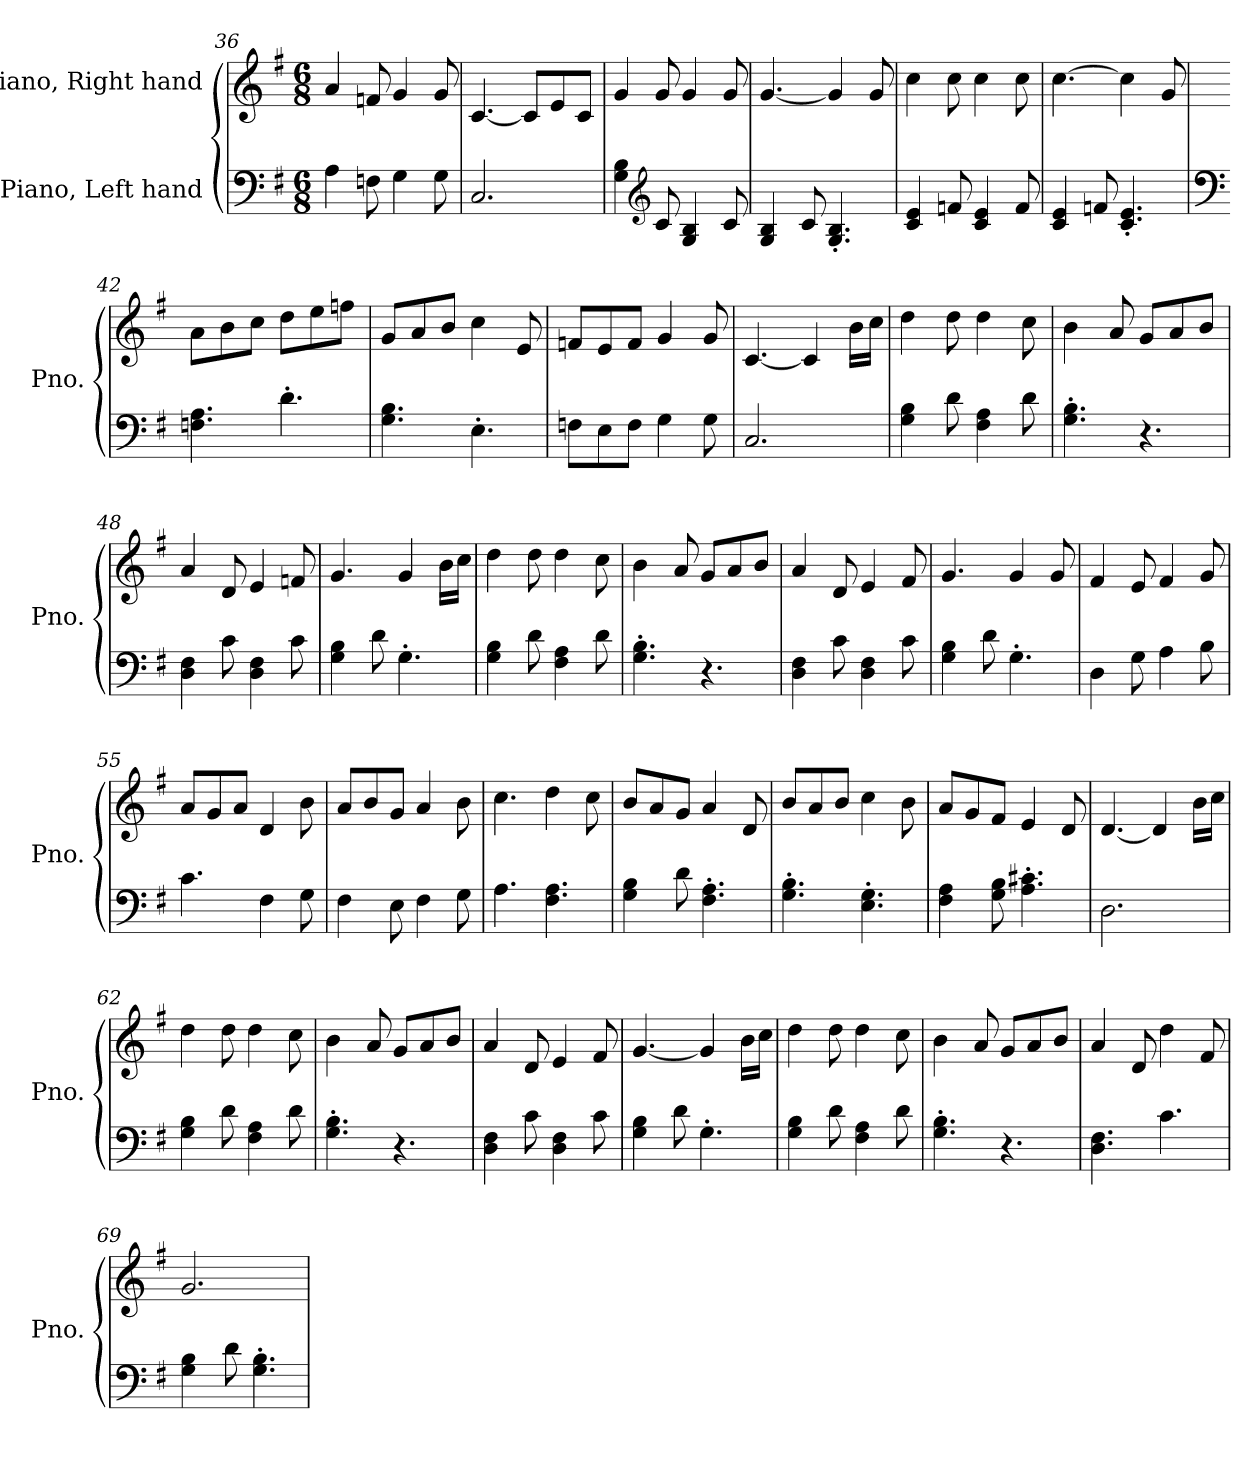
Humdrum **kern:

**kern	**kern
*part2	*part1
*staff2	*staff1
*I"Piano, Left hand	*I"Piano, Right hand
*I'Pno.	*I'Pno.
*clefF4	*clefG2
*k[f#]	*k[f#]
*M6/8	*M6/8
=36	=36
4A\	4a/
8Fn\	8fn/
4G\	4g/
8G\	8g/
=37	=37
2.C/	[4.c/
.	8c/L]
.	8e/
.	8c/J
=38	=38
4G\ 4B\	4g/
*clefG2	*
8c/	8g/
4G/ 4B/	4g/
8c/	8g/
=39	=39
4G/ 4B/	[4.g/
8c/	.
4.G/' 4.B/'	4g/]
.	8g/
!!LO:PB:g=z
=40	=40
4c/ 4e/	4cc\
8fn/	8cc\
4c/ 4e/	4cc\
8f/	8cc\
=41	=41
4c/ 4e/	[4.cc\
8fn/	.
4.c/' 4.e/'	4cc\]
.	8g/
=42	=42
*clefF4	*
4.Fn\ 4.A\	8a\L
.	8b\
.	8cc\J
4.d'\	8dd\L
.	8ee\
.	8ffn\J
=43	=43
4.G\ 4.B\	8g/L
.	8a/
.	8b/J
4.E'\	4cc\
.	8e/
=44	=44
8Fn\L	8fn/L
8E\	8e/
8F\J	8f/J
4G\	4g/
8G\	8g/
=45	=45
2.C/	[4.c/
.	4c/]
.	16b\LL
.	16cc\JJ
!!LO:LB:g=z
=46	=46
4G\ 4B\	4dd\
8d\	8dd\
4F#\ 4A\	4dd\
8d\	8cc\
=47	=47
4.G\' 4.B\'	4b\
.	8a/
4.r	8g/L
.	8a/
.	8b/J
=48	=48
4D\ 4F#\	4a/
8c\	8d/
4D\ 4F#\	4e/
8c\	8fn/
=49	=49
4G\ 4B\	4.g/
8d\	.
4.G'\	4g/
.	16b\LL
.	16cc\JJ
=50	=50
4G\ 4B\	4dd\
8d\	8dd\
4F#\ 4A\	4dd\
8d\	8cc\
=51	=51
4.G\' 4.B\'	4b\
.	8a/
4.r	8g/L
.	8a/
.	8b/J
=52	=52
4D\ 4F#\	4a/
8c\	8d/
4D\ 4F#\	4e/
8c\	8f#/
!!LO:LB:g=z
=53	=53
4G\ 4B\	4.g/
8d\	.
4.G'\	4g/
.	8g/
=54	=54
4D\	4f#/
8G\	8e/
4A\	4f#/
8B\	8g/
=55	=55
4.c\	8a/L
.	8g/
.	8a/J
4F#\	4d/
8G\	8b\
=56	=56
4F#\	8a/L
.	8b/
8E\	8g/J
4F#\	4a/
8G\	8b\
=57	=57
4.A\	4.cc\
4.F#\ 4.A\	4dd\
.	8cc\
=58	=58
4G\ 4B\	8b/L
.	8a/
8d\	8g/J
4.F#\' 4.A\'	4a/
.	8d/
=59	=59
4.G\' 4.B\'	8b/L
.	8a/
.	8b/J
4.E\' 4.G\'	4cc\
.	8b\
!!LO:LB:g=z
=60	=60
4F#\ 4A\	8a/L
.	8g/
8G\ 8B\	8f#/J
4.A\' 4.c#X\'	4e/
.	8d/
=61	=61
2.D\	[4.d/
.	4d/]
.	16b\LL
.	16cc\JJ
=62	=62
4G\ 4B\	4dd\
8d\	8dd\
4F#\ 4A\	4dd\
8d\	8cc\
=63	=63
4.G\' 4.B\'	4b\
.	8a/
4.r	8g/L
.	8a/
.	8b/J
=64	=64
4D\ 4F#\	4a/
8c\	8d/
4D\ 4F#\	4e/
8c\	8f#/
=65	=65
4G\ 4B\	[4.g/
8d\	.
4.G'\	4g/]
.	16b\LL
.	16cc\JJ
=66	=66
4G\ 4B\	4dd\
8d\	8dd\
4F#\ 4A\	4dd\
8d\	8cc\
!!LO:LB:g=z
=67	=67
4.G\' 4.B\'	4b\
.	8a/
4.r	8g/L
.	8a/
.	8b/J
=68	=68
4.D\ 4.F#\	4a/
.	8d/
4.c\	4dd\
.	8f#/
=69	=69
4G\ 4B\	2.g/
8d\	.
4.G\' 4.B\'	.
=	=
*-	*-
